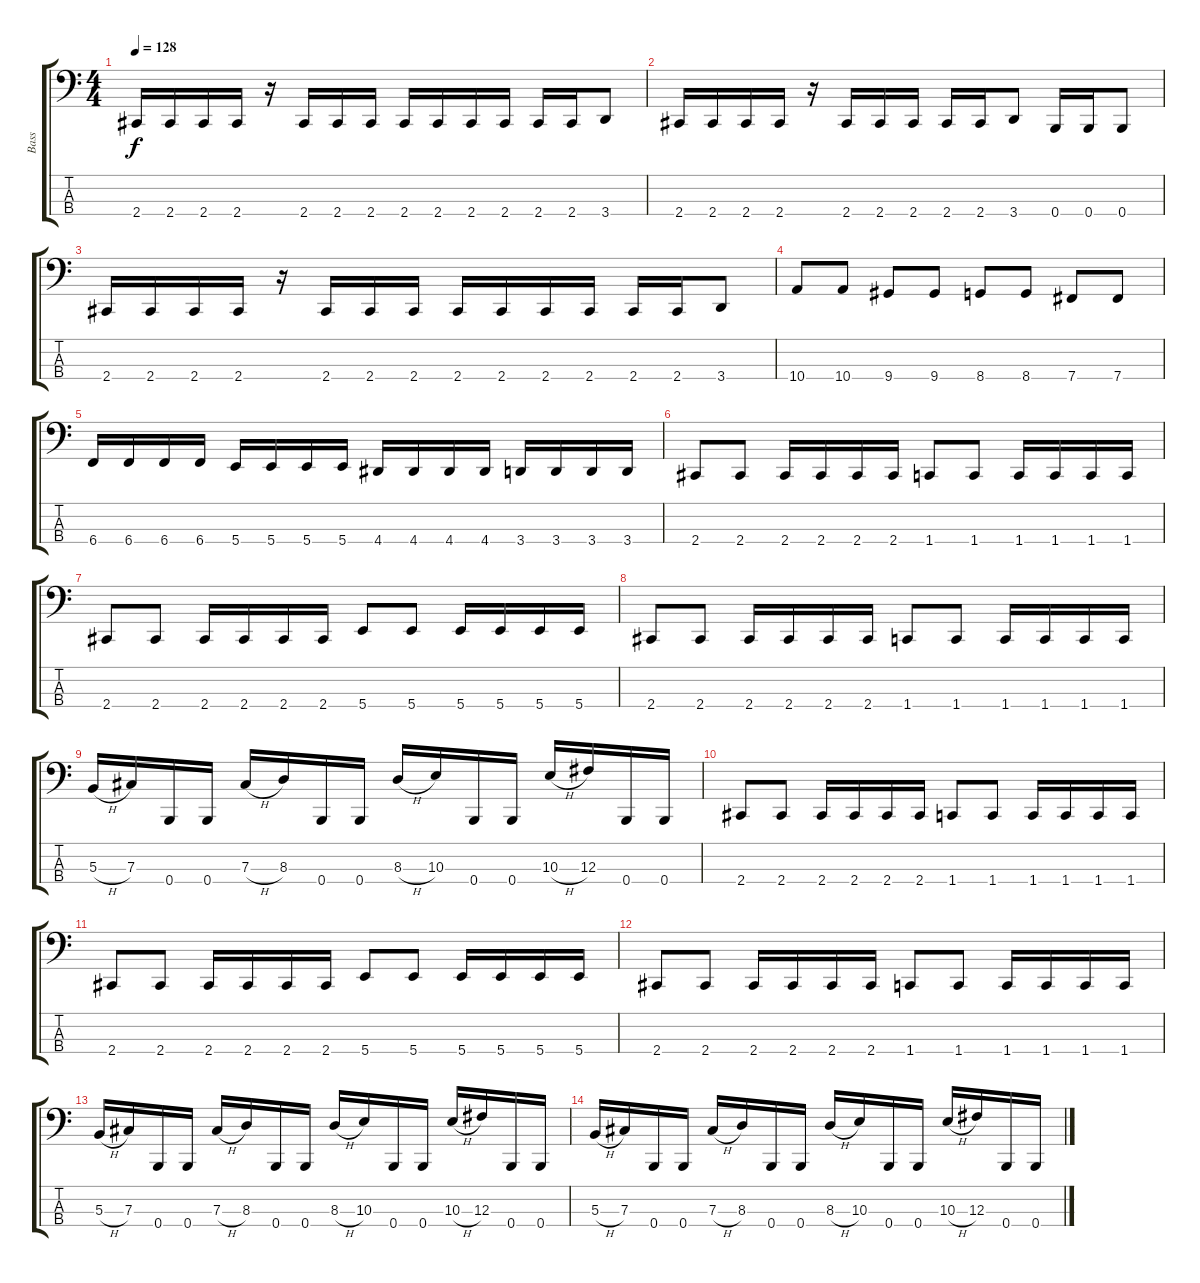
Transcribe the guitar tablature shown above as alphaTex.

\track ("Bass" "Bass") {instrument electricbasspick}
\staff {score tabs}
\tuning (E2 B1 Gb1 B0) {hide}
\ts (4 4)
\tempo 128
\clef f4
\ks c
2.4.16{dy f} 2.4.16 2.4.16 2.4.16 r.16 2.4.16 2.4.16 2.4.16 2.4.16 2.4.16 2.4.16 2.4.16 2.4.16 2.4.16 3.4.8 |
2.4.16 2.4.16 2.4.16 2.4.16 r.16 2.4.16 2.4.16 2.4.16 2.4.16 2.4.16 3.4.8 0.4.16 0.4.16 0.4.8 |
2.4.16 2.4.16 2.4.16 2.4.16 r.16 2.4.16 2.4.16 2.4.16 2.4.16 2.4.16 2.4.16 2.4.16 2.4.16 2.4.16 3.4.8 |
10.4.8 10.4.8 9.4.8 9.4.8 8.4.8 8.4.8 7.4.8 7.4.8 |
6.4.16 6.4.16 6.4.16 6.4.16 5.4.16 5.4.16 5.4.16 5.4.16 4.4.16 4.4.16 4.4.16 4.4.16 3.4.16 3.4.16 3.4.16 3.4.16 |
2.4.8 2.4.8 2.4.16 2.4.16 2.4.16 2.4.16 1.4.8 1.4.8 1.4.16 1.4.16 1.4.16 1.4.16 |
2.4.8 2.4.8 2.4.16 2.4.16 2.4.16 2.4.16 5.4.8 5.4.8 5.4.16 5.4.16 5.4.16 5.4.16 |
2.4.8 2.4.8 2.4.16 2.4.16 2.4.16 2.4.16 1.4.8 1.4.8 1.4.16 1.4.16 1.4.16 1.4.16 |
5.3{h}.16 7.3.16 0.4.16 0.4.16 7.3{h}.16 8.3.16 0.4.16 0.4.16 8.3{h}.16 10.3.16 0.4.16 0.4.16 10.3{h}.16 12.3.16 0.4.16 0.4.16 |
2.4.8 2.4.8 2.4.16 2.4.16 2.4.16 2.4.16 1.4.8 1.4.8 1.4.16 1.4.16 1.4.16 1.4.16 |
2.4.8 2.4.8 2.4.16 2.4.16 2.4.16 2.4.16 5.4.8 5.4.8 5.4.16 5.4.16 5.4.16 5.4.16 |
2.4.8 2.4.8 2.4.16 2.4.16 2.4.16 2.4.16 1.4.8 1.4.8 1.4.16 1.4.16 1.4.16 1.4.16 |
5.3{h}.16 7.3.16 0.4.16 0.4.16 7.3{h}.16 8.3.16 0.4.16 0.4.16 8.3{h}.16 10.3.16 0.4.16 0.4.16 10.3{h}.16 12.3.16 0.4.16 0.4.16 |
5.3{h}.16 7.3.16 0.4.16 0.4.16 7.3{h}.16 8.3.16 0.4.16 0.4.16 8.3{h}.16 10.3.16 0.4.16 0.4.16 10.3{h}.16 12.3.16 0.4.16 0.4.16
